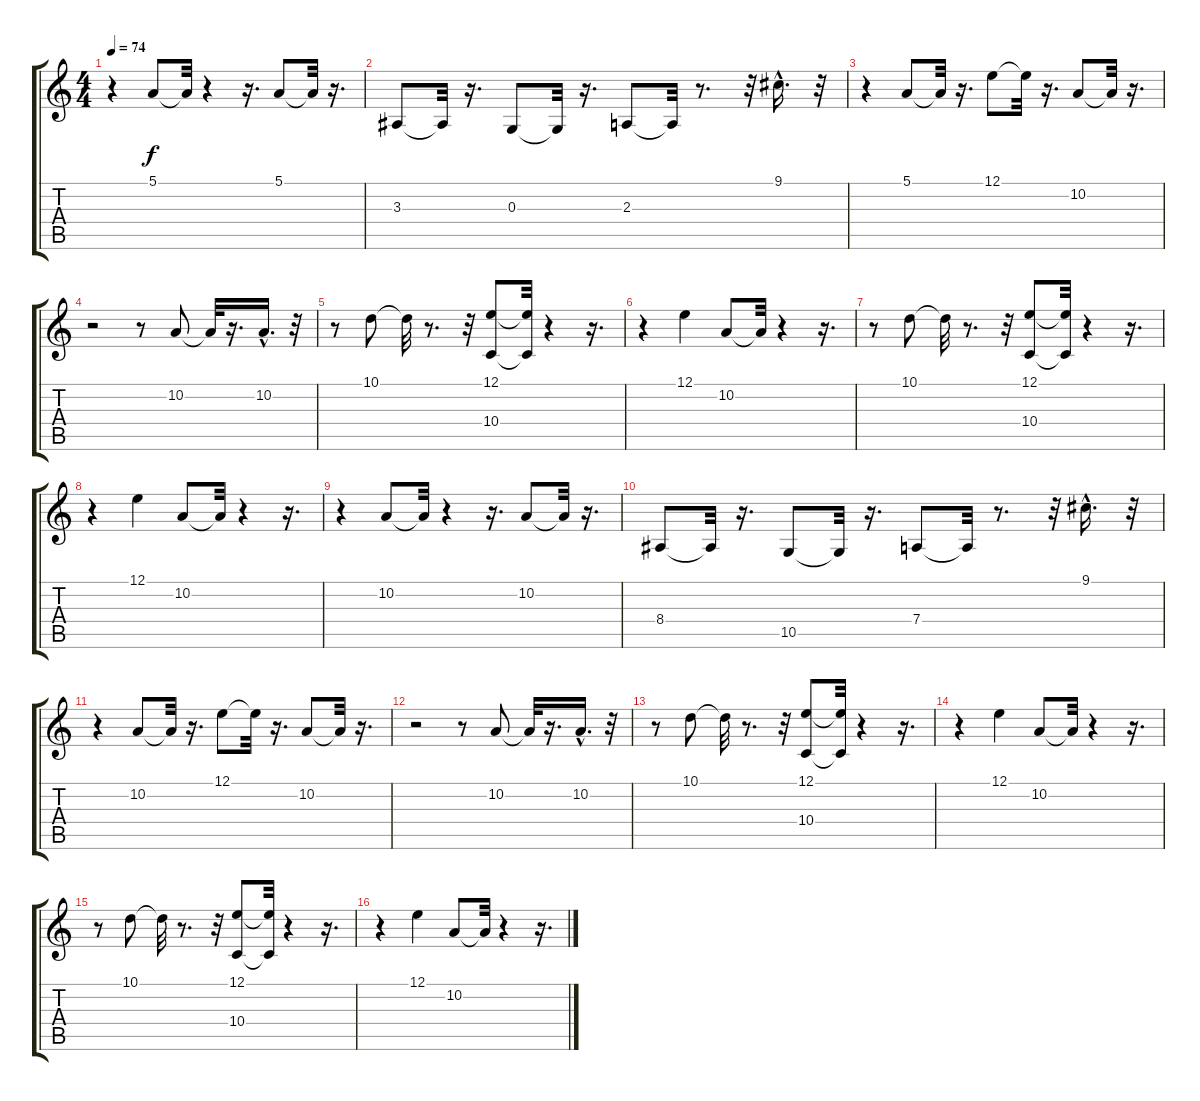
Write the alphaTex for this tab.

\track "" {instrument rockorgan}
\staff {score tabs}
\tuning (E4 B3 G3 D3 A2 E2) {hide}
\ts (4 4)
\tempo 74
\clef g2
\ks c
r.4{dy f instrument rockorgan} 5.1.8 5.1{t}.32 r.4 r.16{d} 5.1.8 5.1{t}.32 r.16{d} |
3.3.8 3.3{t}.32 r.16{d} 0.3.8 0.3{t}.32 r.16{d} 2.3.8 2.3{t}.32 r.8{d} r.32 9.1{hac}.16{d} r.32 |
r.4 5.1.8 5.1{t}.32 r.16{d} 12.1.8 12.1{t}.32 r.16{d} 10.2.8 10.2{t}.32 r.16{d} |
r.2 r.8 10.2.8 10.2{t}.32 r.16{d} 10.2{hac}.16{d} r.32 |
r.8 10.1.8 10.1{t}.32 r.8{d} r.32 (12.1 10.4).8 (12.1{t} 10.4{t}).32 r.4 r.16{d} |
r.4 12.1.4 10.2.8 10.2{t}.32 r.4 r.16{d} |
r.8 10.1.8 10.1{t}.32 r.8{d} r.32 (12.1 10.4).8 (12.1{t} 10.4{t}).32 r.4 r.16{d} |
r.4 12.1.4 10.2.8 10.2{t}.32 r.4 r.16{d} |
r.4 10.2.8 10.2{t}.32 r.4 r.16{d} 10.2.8 10.2{t}.32 r.16{d} |
8.4.8 8.4{t}.32 r.16{d} 10.5.8 10.5{t}.32 r.16{d} 7.4.8 7.4{t}.32 r.8{d} r.32 9.1{hac}.16{d} r.32 |
r.4 10.2.8 10.2{t}.32 r.16{d} 12.1.8 12.1{t}.32 r.16{d} 10.2.8 10.2{t}.32 r.16{d} |
r.2 r.8 10.2.8 10.2{t}.32 r.16{d} 10.2{hac}.16{d} r.32 |
r.8 10.1.8 10.1{t}.32 r.8{d} r.32 (12.1 10.4).8 (12.1{t} 10.4{t}).32 r.4 r.16{d} |
r.4 12.1.4 10.2.8 10.2{t}.32 r.4 r.16{d} |
r.8 10.1.8 10.1{t}.32 r.8{d} r.32 (12.1 10.4).8 (12.1{t} 10.4{t}).32 r.4 r.16{d} |
r.4 12.1.4 10.2.8 10.2{t}.32 r.4 r.16{d}
